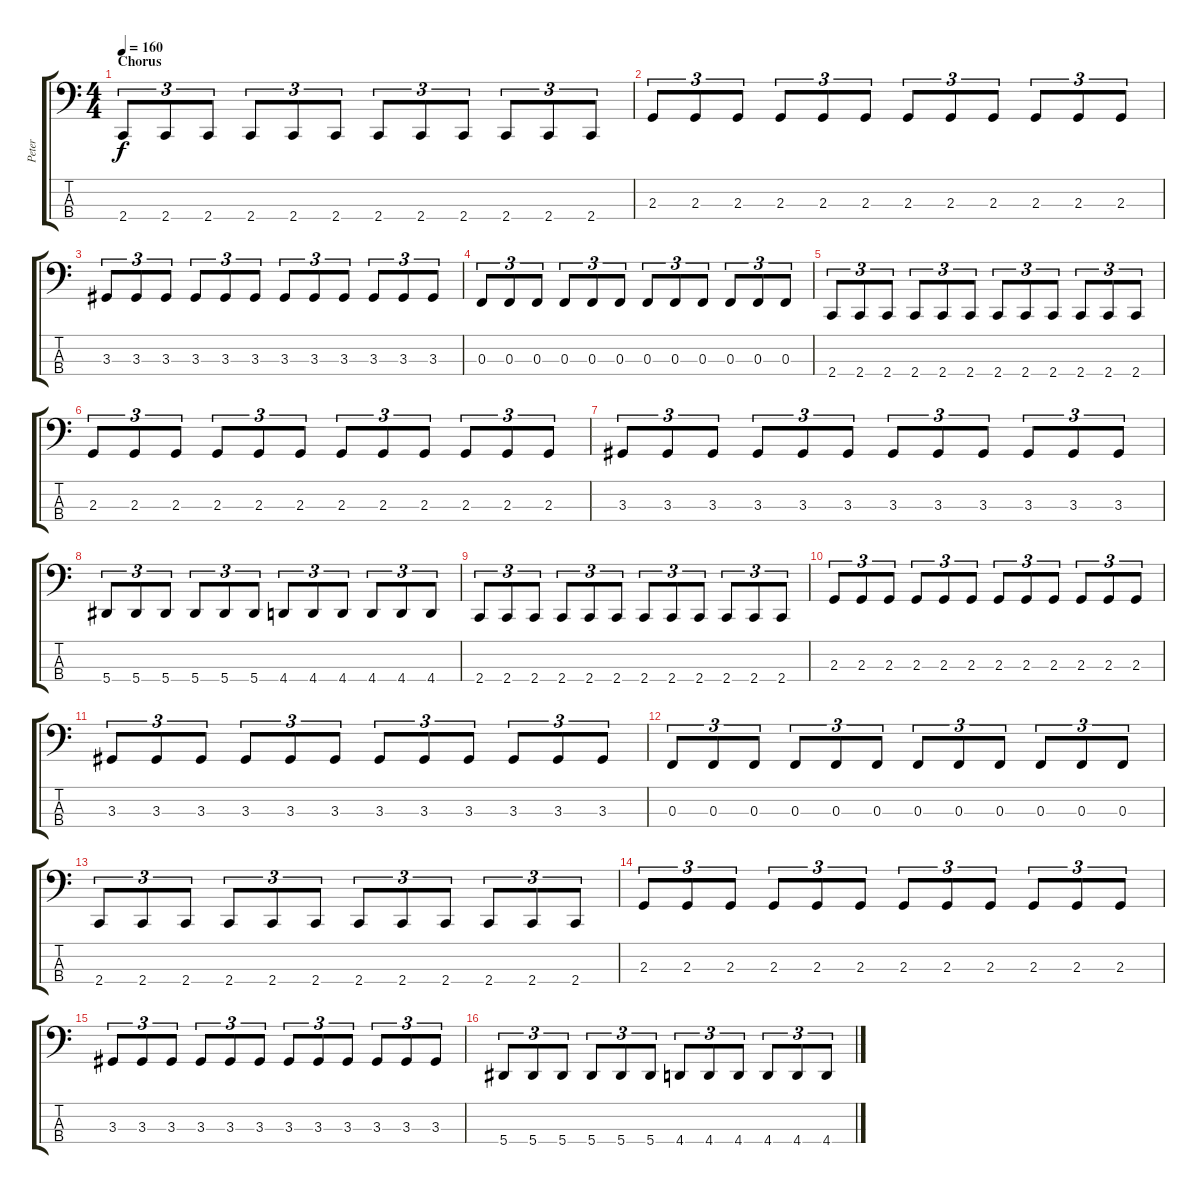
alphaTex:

\track ("Peter" "Peter") {instrument electricbassfinger}
\staff {score tabs}
\tuning (Eb2 Bb1 F1 Bb0) {hide}
\ts (4 4)
\section ("" "Chorus ")
\tempo 160
\clef f4
\ks c
2.4.8{tu (3 2) dy f} 2.4.8{tu (3 2)} 2.4.8{tu (3 2)} 2.4.8{tu (3 2)} 2.4.8{tu (3 2)} 2.4.8{tu (3 2)} 2.4.8{tu (3 2)} 2.4.8{tu (3 2)} 2.4.8{tu (3 2)} 2.4.8{tu (3 2)} 2.4.8{tu (3 2)} 2.4.8{tu (3 2)} |
2.3.8{tu (3 2)} 2.3.8{tu (3 2)} 2.3.8{tu (3 2)} 2.3.8{tu (3 2)} 2.3.8{tu (3 2)} 2.3.8{tu (3 2)} 2.3.8{tu (3 2)} 2.3.8{tu (3 2)} 2.3.8{tu (3 2)} 2.3.8{tu (3 2)} 2.3.8{tu (3 2)} 2.3.8{tu (3 2)} |
3.3.8{tu (3 2)} 3.3.8{tu (3 2)} 3.3.8{tu (3 2)} 3.3.8{tu (3 2)} 3.3.8{tu (3 2)} 3.3.8{tu (3 2)} 3.3.8{tu (3 2)} 3.3.8{tu (3 2)} 3.3.8{tu (3 2)} 3.3.8{tu (3 2)} 3.3.8{tu (3 2)} 3.3.8{tu (3 2)} |
0.3.8{tu (3 2)} 0.3.8{tu (3 2)} 0.3.8{tu (3 2)} 0.3.8{tu (3 2)} 0.3.8{tu (3 2)} 0.3.8{tu (3 2)} 0.3.8{tu (3 2)} 0.3.8{tu (3 2)} 0.3.8{tu (3 2)} 0.3.8{tu (3 2)} 0.3.8{tu (3 2)} 0.3.8{tu (3 2)} |
2.4.8{tu (3 2)} 2.4.8{tu (3 2)} 2.4.8{tu (3 2)} 2.4.8{tu (3 2)} 2.4.8{tu (3 2)} 2.4.8{tu (3 2)} 2.4.8{tu (3 2)} 2.4.8{tu (3 2)} 2.4.8{tu (3 2)} 2.4.8{tu (3 2)} 2.4.8{tu (3 2)} 2.4.8{tu (3 2)} |
2.3.8{tu (3 2)} 2.3.8{tu (3 2)} 2.3.8{tu (3 2)} 2.3.8{tu (3 2)} 2.3.8{tu (3 2)} 2.3.8{tu (3 2)} 2.3.8{tu (3 2)} 2.3.8{tu (3 2)} 2.3.8{tu (3 2)} 2.3.8{tu (3 2)} 2.3.8{tu (3 2)} 2.3.8{tu (3 2)} |
3.3.8{tu (3 2)} 3.3.8{tu (3 2)} 3.3.8{tu (3 2)} 3.3.8{tu (3 2)} 3.3.8{tu (3 2)} 3.3.8{tu (3 2)} 3.3.8{tu (3 2)} 3.3.8{tu (3 2)} 3.3.8{tu (3 2)} 3.3.8{tu (3 2)} 3.3.8{tu (3 2)} 3.3.8{tu (3 2)} |
5.4.8{tu (3 2)} 5.4.8{tu (3 2)} 5.4.8{tu (3 2)} 5.4.8{tu (3 2)} 5.4.8{tu (3 2)} 5.4.8{tu (3 2)} 4.4.8{tu (3 2)} 4.4.8{tu (3 2)} 4.4.8{tu (3 2)} 4.4.8{tu (3 2)} 4.4.8{tu (3 2)} 4.4.8{tu (3 2)} |
2.4.8{tu (3 2)} 2.4.8{tu (3 2)} 2.4.8{tu (3 2)} 2.4.8{tu (3 2)} 2.4.8{tu (3 2)} 2.4.8{tu (3 2)} 2.4.8{tu (3 2)} 2.4.8{tu (3 2)} 2.4.8{tu (3 2)} 2.4.8{tu (3 2)} 2.4.8{tu (3 2)} 2.4.8{tu (3 2)} |
2.3.8{tu (3 2)} 2.3.8{tu (3 2)} 2.3.8{tu (3 2)} 2.3.8{tu (3 2)} 2.3.8{tu (3 2)} 2.3.8{tu (3 2)} 2.3.8{tu (3 2)} 2.3.8{tu (3 2)} 2.3.8{tu (3 2)} 2.3.8{tu (3 2)} 2.3.8{tu (3 2)} 2.3.8{tu (3 2)} |
3.3.8{tu (3 2)} 3.3.8{tu (3 2)} 3.3.8{tu (3 2)} 3.3.8{tu (3 2)} 3.3.8{tu (3 2)} 3.3.8{tu (3 2)} 3.3.8{tu (3 2)} 3.3.8{tu (3 2)} 3.3.8{tu (3 2)} 3.3.8{tu (3 2)} 3.3.8{tu (3 2)} 3.3.8{tu (3 2)} |
0.3.8{tu (3 2)} 0.3.8{tu (3 2)} 0.3.8{tu (3 2)} 0.3.8{tu (3 2)} 0.3.8{tu (3 2)} 0.3.8{tu (3 2)} 0.3.8{tu (3 2)} 0.3.8{tu (3 2)} 0.3.8{tu (3 2)} 0.3.8{tu (3 2)} 0.3.8{tu (3 2)} 0.3.8{tu (3 2)} |
2.4.8{tu (3 2)} 2.4.8{tu (3 2)} 2.4.8{tu (3 2)} 2.4.8{tu (3 2)} 2.4.8{tu (3 2)} 2.4.8{tu (3 2)} 2.4.8{tu (3 2)} 2.4.8{tu (3 2)} 2.4.8{tu (3 2)} 2.4.8{tu (3 2)} 2.4.8{tu (3 2)} 2.4.8{tu (3 2)} |
2.3.8{tu (3 2)} 2.3.8{tu (3 2)} 2.3.8{tu (3 2)} 2.3.8{tu (3 2)} 2.3.8{tu (3 2)} 2.3.8{tu (3 2)} 2.3.8{tu (3 2)} 2.3.8{tu (3 2)} 2.3.8{tu (3 2)} 2.3.8{tu (3 2)} 2.3.8{tu (3 2)} 2.3.8{tu (3 2)} |
3.3.8{tu (3 2)} 3.3.8{tu (3 2)} 3.3.8{tu (3 2)} 3.3.8{tu (3 2)} 3.3.8{tu (3 2)} 3.3.8{tu (3 2)} 3.3.8{tu (3 2)} 3.3.8{tu (3 2)} 3.3.8{tu (3 2)} 3.3.8{tu (3 2)} 3.3.8{tu (3 2)} 3.3.8{tu (3 2)} |
5.4.8{tu (3 2)} 5.4.8{tu (3 2)} 5.4.8{tu (3 2)} 5.4.8{tu (3 2)} 5.4.8{tu (3 2)} 5.4.8{tu (3 2)} 4.4.8{tu (3 2)} 4.4.8{tu (3 2)} 4.4.8{tu (3 2)} 4.4.8{tu (3 2)} 4.4.8{tu (3 2)} 4.4.8{tu (3 2)}
